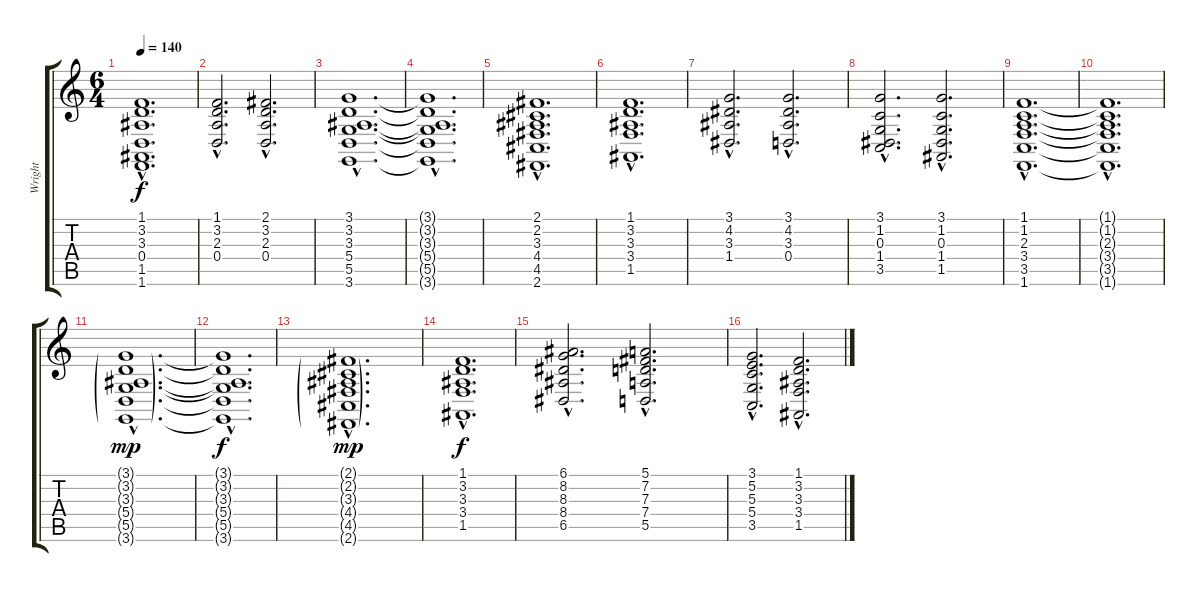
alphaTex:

\track ("Wright" "Wright") {instrument drawbarorgan}
\staff {score tabs}
\tuning (E4 B3 G3 D3 A2 E2) {hide}
\ts (6 4)
\tempo 140
\clef g2
\ks c
(1.1{hac} 3.2{hac} 3.3{hac} 0.4{hac} 1.5{hac} 1.6{hac}).1{d dy f} |
(1.1{hac} 3.2{hac} 2.3{hac} 0.4{hac}).2{d} (2.1{hac} 3.2{hac} 2.3{hac} 0.4{hac}).2{d} |
(3.1{hac} 3.2{hac} 3.3{hac} 5.4{hac} 5.5{hac} 3.6{hac}).1{d} |
(3.1{hac t} 3.2{hac t} 3.3{hac t} 5.4{hac t} 5.5{hac t} 3.6{hac t}).1{d} |
(2.1{hac} 2.2{hac} 3.3{hac} 4.4{hac} 4.5{hac} 2.6{hac}).1{d} |
(1.1{hac} 3.2{hac} 3.3{hac} 3.4{hac} 1.5{hac}).1{d} |
(3.1{hac} 4.2{hac} 3.3{hac} 1.4{hac}).2{d} (3.1{hac} 4.2{hac} 3.3{hac} 0.4{hac}).2{d} |
(3.1{hac} 1.2{hac} 0.3{hac} 1.4{hac} 3.5{hac}).2{d} (3.1{hac} 1.2{hac} 0.3{hac} 1.4{hac} 1.5{hac}).2{d} |
(1.1{hac} 1.2{hac} 2.3{hac} 3.4{hac} 3.5{hac} 1.6{hac}).1{d} |
(1.1{hac t} 1.2{hac t} 2.3{hac t} 3.4{hac t} 3.5{hac t} 1.6{hac t}).1{d} |
(3.1{g hac} 3.2{g hac} 3.3{g hac} 5.4{g hac} 5.5{g hac} 3.6{g hac}).1{d dy mp} |
(3.1{hac t} 3.2{hac t} 3.3{hac t} 5.4{hac t} 5.5{hac t} 3.6{hac t}).1{d dy f} |
(2.1{g hac} 2.2{g hac} 3.3{g hac} 4.4{g hac} 4.5{g hac} 2.6{g hac}).1{d dy mp} |
(1.1{hac} 3.2{hac} 3.3{hac} 3.4{hac} 1.5{hac}).1{d dy f} |
(6.1{hac} 8.2{hac} 8.3{hac} 8.4{hac} 6.5{hac}).2{d} (5.1{hac} 7.2{hac} 7.3{hac} 7.4{hac} 5.5{hac}).2{d} |
(3.1{hac} 5.2{hac} 5.3{hac} 5.4{hac} 3.5{hac}).2{d} (1.1{hac} 3.2{hac} 3.3{hac} 3.4{hac} 1.5{hac}).2{d}
